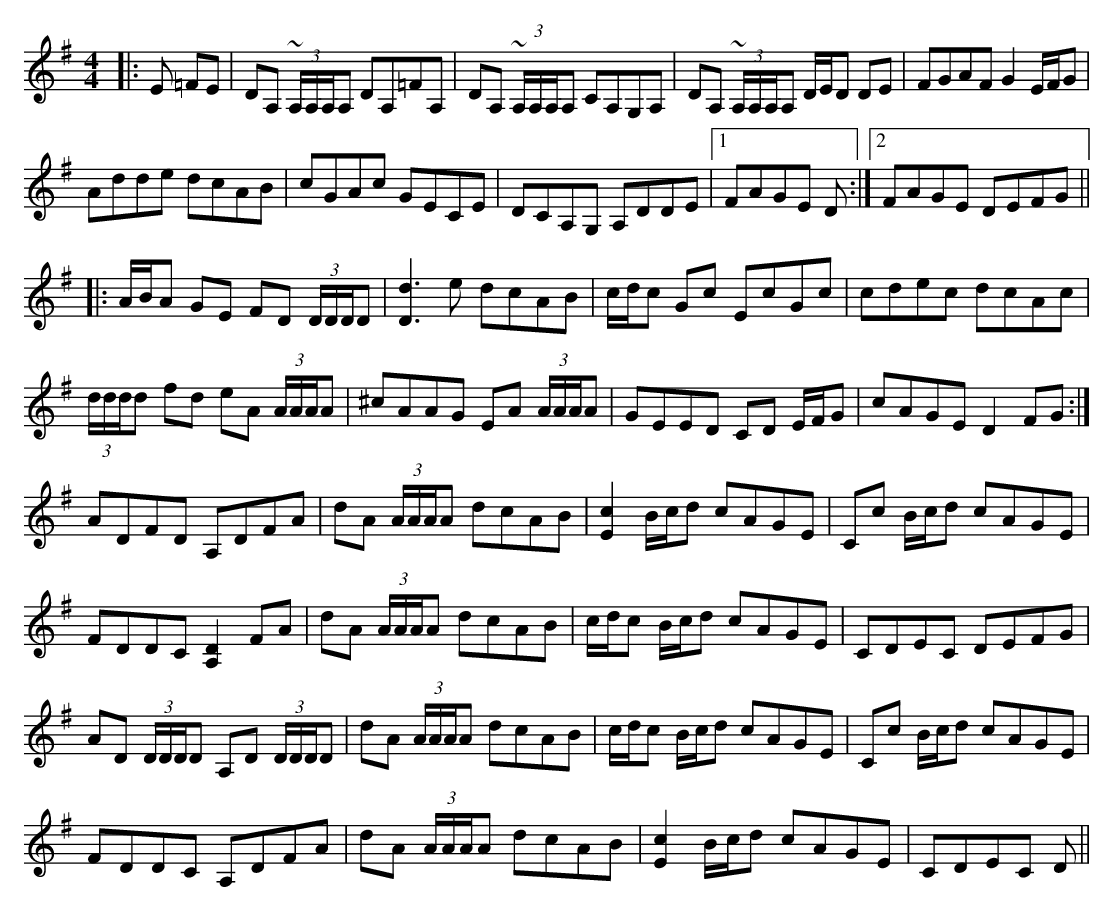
X:1
M:4/4
K:Dmix
|:E =FE|DA, ~(3A,/A,/A,/A, DA,=FA,|DA, ~(3A,/A,/A,/A, CA,G,A,|DA, ~(3A,/A,/A,/A, D/E/D DE|FGAF G2 E/F/G|
Adde dcAB|cGAc GECE|DCA,G, A,DDE|1 FAGE D:|2 FAGE DEFG||
|:A/B/A GE FD (3D/D/D/D|[d3D3] e dcAB|c/d/c Gc EcGc|cdec dcAc|
(3d/d/d/d fd eA (3A/A/A/A|^cAAG EA (3A/A/A/A|GEED CD E/F/G|cAGE D2 FG:|
ADFD A,DFA|dA (3A/A/A/A dcAB|[E2c2] B/c/d cAGE|Cc B/c/d cAGE|
FDDC [D2A,2] FA|dA (3A/A/A/A dcAB|c/d/c B/c/d cAGE|CDEC DEFG|
AD (3D/D/D/D A,D (3D/D/D/D|dA (3A/A/A/A dcAB|c/d/c B/c/d cAGE|Cc B/c/d cAGE|
FDDC A,DFA|dA (3A/A/A/A dcAB|[E2c2] B/c/d cAGE| CDEC D||
